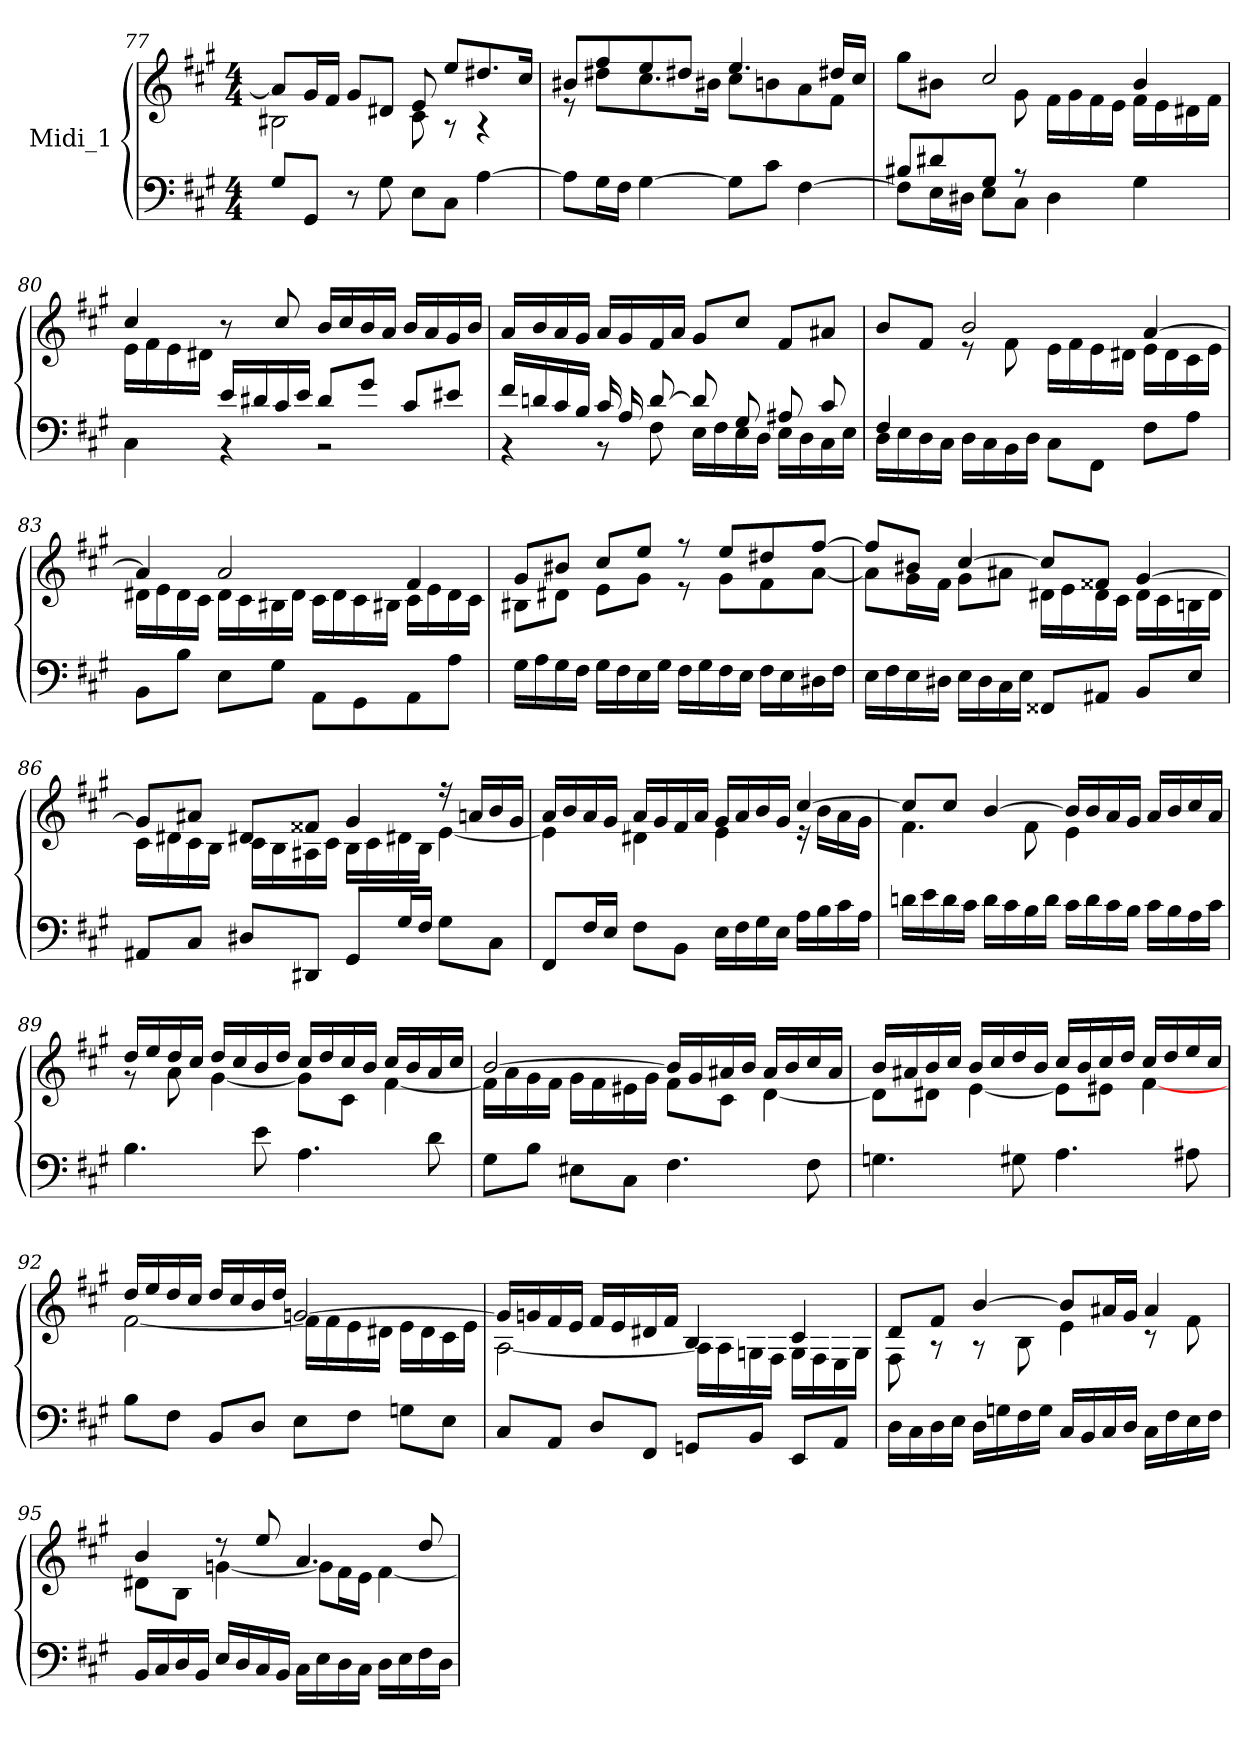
**kern	**kern
*part1	*part1
*staff2	*staff1
*I"Midi_1	*
*clefF4	*clefG2
*k[f#c#g#]	*k[f#c#g#]
*A:	*A:
*M4/4	*M4/4
=77	=77
*^	*^
2ryy	8G#L	8aL]	2B#X\
.	8GG#J	16g#L	.
.	.	16f#JJ	.
.	8r	8g#L	.
.	8G#\	8d#XJ	.
4ryy	8E\L	8e/	8c#\
.	8C#\J	8eeL	8r
[4A\	4ryy	8.dd#X	4r
.	.	16cc#J	.
=78	=78	=78	=78
8A\L]	4ryy	8b#X/L	8r
16G#\L	.	8ff#/	8dd#XL
16F#\JJ	.	.	.
[4G#\	4ryy	8ee/	8.cc#
.	.	8dd#X/J	.
.	.	.	16b#XJ
8G#\L]	4ryy	4.ee/	8cc#L
8c#\J	.	.	8bn
4ryy	[4F#\	.	8a
.	.	16dd#XLL	8f#J
.	.	16cc#JJ	.
!!LO:LB:g=z	!!
=79	=79	=79	=79
8B#X/L	8F#\L]	8gg#L	8ryy
8d#X/	16E\L	8b#XJ	8ryy
.	16D#X\JJ	.	.
8G#/J	8E\L	2cc#/	8ryy
8r	8C#\J	.	8g#\
4ryy	4D#\	.	16f#\LL
.	.	.	16g#\
.	.	.	16f#\
.	.	.	16e\JJ
4ryy	4G#\	4b#/	16f#\LL
.	.	.	16e\
.	.	.	16d#X\
.	.	.	16f#\JJ
=80	=80	=80	=80
4ryy	4C#\	4cc#/	16e\LL
.	.	.	16f#\
.	.	.	16e\
.	.	.	16d#X\JJ
16eLL	4r	8r	4ryy
16d#X	.	.	.
16c#	.	8cc#/	.
16eJJ	.	.	.
8d#L	2r	16b/LL	4ryy
.	.	16cc#/	.
8g#J	.	16b/	.
.	.	16a/JJ	.
8c#/L	.	16bLL	4ryy
.	.	16a	.
8e#X/J	.	16g#	.
.	.	16bJJ	.
!!LO:LB:g=z	!!
=81	=81	=81	=81
16f#/LL	4r	16aLL	1ryy
16dn/	.	16b	.
16c#/	.	16a	.
16B/JJ	.	16g#JJ	.
16c#LL	8r	16aLL	.
16A	.	16g#	.
[8dJ	8F#\	16f#	.
.	.	16aJJ	.
8d/L]	16E\LL	8g#/L	.
.	16F#\	.	.
8G#/	16E\	8cc#/J	.
.	16D\JJ	.	.
8A#X/	16E\LL	8f#L	.
.	16D\	.	.
8c#/J	16C#\	8a#XJ	.
.	16E\JJ	.	.
=82	=82	=82	=82
4F#/	16DLL	8bL	4ryy
.	16E	.	.
.	16D	8f#J	.
.	16C#JJ	.	.
4ryy	16D\LL	2b/	8r
.	16C#\	.	.
.	16BB\	.	8f#\
.	16D\JJ	.	.
2ryy	8C#\L	.	16e\LL
.	.	.	16f#\
.	8FF#\J	.	16e\
.	.	.	16d#X\JJ
.	8F#\L	[4a/	16e\LL
.	.	.	16d#\
.	8A\J	.	16c#\
.	.	.	16e\JJ
*v	*v	*	*
!!LO:LB:g=z	!!
=83	=83	=83
8BBL	4a/]	16d#X\LL
.	.	16e\
8BJ	.	16d#\
.	.	16c#\JJ
8EL	2a/	16d#\LL
.	.	16c#\
8G#J	.	16B#X\
.	.	16d#\JJ
8AAL	.	16c#\LL
.	.	16d#\
8GG#	.	16c#\
.	.	16B#X\JJ
8AA	4f#/	16c#\LL
.	.	16e\
8AJ	.	16d#\
.	.	16c#\JJ
=84	=84	=84
16G#LL	8g#/L	8B#XL
16A	.	.
16G#	8b#X/J	8d#XJ
16F#JJ	.	.
16G#LL	8cc#L	8e\L
16F#	.	.
16E	8eeJ	8g#\J
16G#JJ	.	.
16F#LL	8r	8r
16G#	.	.
16F#	8eeL	8g#\L
16EJJ	.	.
16F#LL	8dd#X	8f#\
16E	.	.
16D#X	[8ff#J	[8a\J
16F#JJ	.	.
!!LO:LB:g=z	!!
=85	=85	=85
16ELL	8ff#L]	8aL]
16F#	.	.
16E	8b#XJ	16g#L
16D#XJJ	.	16f#JJ
16ELL	[4cc#/	8g#L
16D#	.	.
16C#	.	8a#XJ
16EJJ	.	.
8FF##XL	8cc#/L]	16d#X\LL
.	.	16e\
8AA#XJ	8f##X/J	16d#\
.	.	16c#\JJ
8BBL	[4g#/	16d#\LL
.	.	16c#\
8EJ	.	16Bn\
.	.	16d#\JJ
=86	=86	=86
8AA#XL	8g#L]	16c#\LL
.	.	16d#X\
8C#J	8a#XJ	16c#\
.	.	16B\JJ
8D#XL	8d#XL	16c#\LL
.	.	16B\
8DD#XJ	8f##XJ	16A#X\
.	.	16c#\JJ
8GG#L	4g#/	16B\LL
.	.	16c#\
16G#L	.	16d#X\
16F#JJ	.	16B\JJ
8G#L	16r	[4e\
.	16anLL	.
8C#J	16b	.
.	16g#JJ	.
!!LO:LB:g=z	!!
=87	=87	=87
8FF#L	16aLL	4e\]
.	16b	.
16F#L	16a	.
16EJJ	16g#JJ	.
8F#L	16aLL	4d#X\
.	16g#	.
8BBJ	16f#	.
.	16aJJ	.
16ELL	16g#LL	4e\
16F#	16a	.
16G#	16b	.
16EJJ	16g#JJ	.
16ALL	[4cc#/	16r
16B	.	16b\LL
16c#	.	16a\
16AJJ	.	16g#\JJ
=88	=88	=88
16dnLL	8cc#/L]	4.f#\
16e	.	.
16d	8cc#/J	.
16c#JJ	.	.
16dLL	[4b/	.
16c#	.	.
16B	.	8f#\
16dJJ	.	.
16c#LL	16bLL]	4e\
16d	16b	.
16c#	16a	.
16BJJ	16g#JJ	.
16c#LL	16a/LL	4ryy
16B	16b/	.
16A	16cc#/	.
16c#JJ	16a/JJ	.
!!LO:LB:g=z	!!
=89	=89	=89
4.B	16dd/LL	8r
.	16ee/	.
.	16dd/	8a\
.	16cc#/JJ	.
.	16ddLL	[4g#\
.	16cc#	.
8e	16b	.
.	16ddJJ	.
4.A	16cc#LL	8g#\L]
.	16dd	.
.	16cc#	8c#\J
.	16bJJ	.
.	16cc#/LL	[4f#\
.	16b/	.
8d	16a/	.
.	16cc#/JJ	.
=90	=90	=90
8G#L	[2b/	16f#\LL]
.	.	16a\
8BJ	.	16g#\
.	.	16f#\JJ
8E#XL	.	16g#\LL
.	.	16f#\
8C#J	.	16e#X\
.	.	16g#\JJ
4.F#	16bLL]	8f#L
.	16g#	.
.	16a#X	8c#J
.	16bJJ	.
.	16a#LL	[4d\
.	16b	.
8F#	16cc#	.
.	16a#JJ	.
!!LO:LB:g=z	!!
=91	=91	=91
4.Gn	16bLL	8d\L]
.	16a#X	.
.	16b	8d#X\J
.	16cc#JJ	.
.	16bLL	[4e\
.	16cc#	.
8G#X	16dd	.
.	16bJJ	.
4.A	16cc#LL	8e\L]
.	16b	.
.	16cc#	8e#X\J
.	16ddJJ	.
.	16cc#/LL	[4f#\
.	16dd/	.
8A#X	16ee/	.
.	16cc#/JJ	.
=92	=92	=92
8BL	16dd/LL	[2f#\
.	16ee/	.
8F#J	16dd/	.
.	16cc#/JJ	.
8BBL	16ddLL	.
.	16cc#	.
8DJ	16b	.
.	16ddJJ	.
8EL	[2gn/	16f#LL]
.	.	16f#
8F#J	.	16e
.	.	16d#XJJ
8GnL	.	16e\LL
.	.	16d#\
8EJ	.	16c#\
.	.	16e\JJ
!!LO:LB:g=z	!!
=93	=93	=93
8C#L	16gLL]	[2A\
.	16g	.
8AAJ	16f#	.
.	16eJJ	.
8DL	16f#LL	.
.	16e	.
8FF#J	16d#X	.
.	16f#JJ	.
8GGnL	4B/	16ALL]
.	.	16A
8BBJ	.	16Gn
.	.	16F#JJ
8EEL	4c#/	16GLL
.	.	16F#
8AAJ	.	16E
.	.	16GJJ
=94	=94	=94
16DLL	8dL	8F#\
16C#	.	.
16D	8f#J	8r
16EJJ	.	.
16DLL	[4b/	8r
16Gn	.	.
16F#	.	8B\
16GJJ	.	.
16C#LL	8b/L]	4e\
16BB	.	.
16C#	16a#X/L	.
16DJJ	16g#/JJ	.
16C#LL	4a#/	8r
16F#	.	.
16E	.	8f#\
16F#JJ	.	.
!!LO:LB:g=z	!!
=95	=95	=95
16BBLL	4b/	8d#X\L
16C#	.	.
16D	.	8B\J
16BBJJ	.	.
16ELL	8r	[4gn\
16D	.	.
16C#	8ee/	.
16BBJJ	.	.
16C#LL	4.a/	8gL]
16E	.	.
16D	.	16f#L
16C#JJ	.	16eJJ
16DLL	.	[4f#\
16E	.	.
16F#	8dd/	.
16DJJ	.	.
*	*v	*v
=	=
*-	*-
